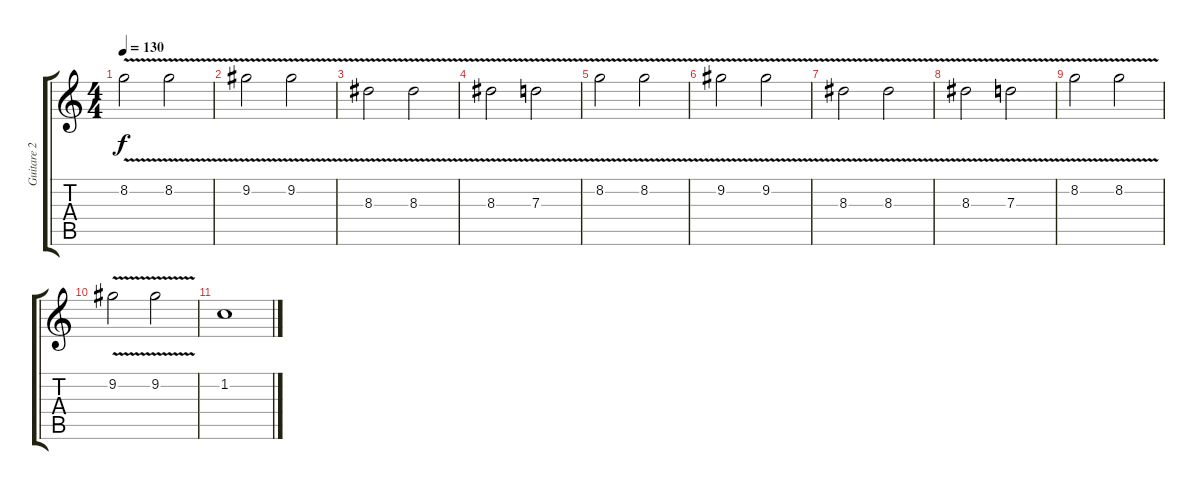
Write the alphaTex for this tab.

\track ("Guitare 2" "Guitare 2") {instrument electricguitarclean}
\staff {score tabs}
\tuning (E4 B3 G3 D3 A2 E2) {hide}
\ts (4 4)
\tempo 130
\clef g2
\ks c
8.2{v}.2{dy f} 8.2{v}.2 |
9.2{v}.2 9.2{v}.2 |
8.3{v}.2 8.3{v}.2 |
8.3{v}.2 7.3{v}.2 |
8.2{v}.2 8.2{v}.2 |
9.2{v}.2 9.2{v}.2 |
8.3{v}.2 8.3{v}.2 |
8.3{v}.2 7.3{v}.2 |
8.2{v}.2 8.2{v}.2 |
9.2{v}.2 9.2{v}.2 |
1.2.1
